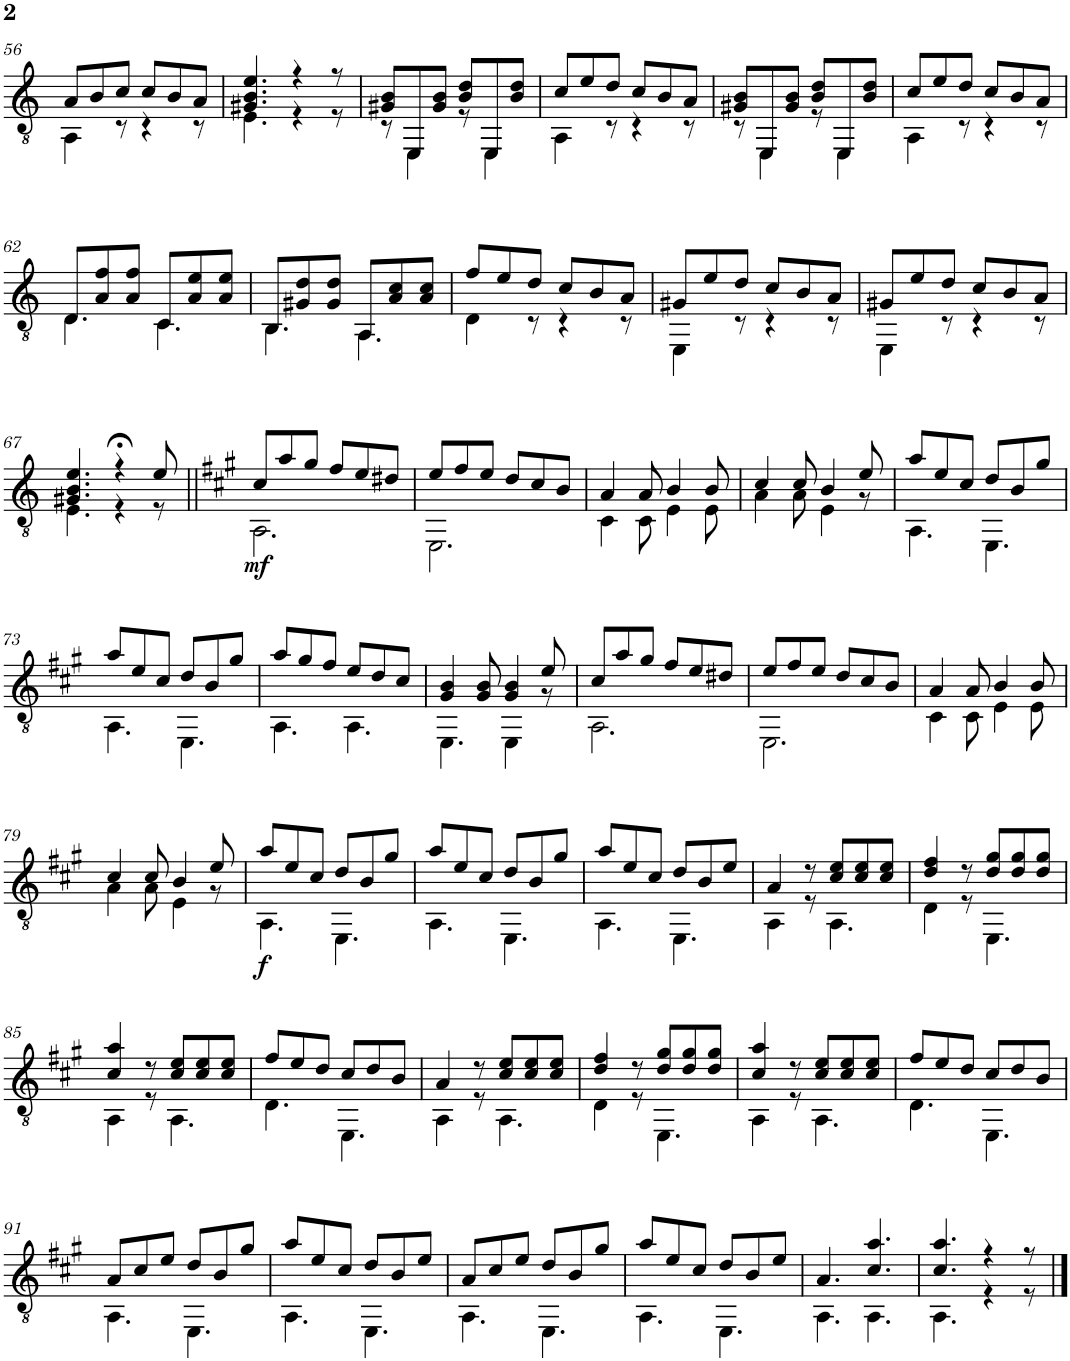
**kern	**dynam
*part1	*part1
*staff1	*staff1
*I"Classical Guitar	*
!!LO:PB:g=z
*clefGv2	*
*k[]	*
*a:	*
*M6/8	*
=56	=56
*^	*
8A/L	4AA\	.
8B/	.	.
8c/J	8r	.
8c/L	4r	.
8B/	.	.
8A/J	8r	.
=57	=57	=57
4.G#X/ 4.B/ 4.e/	4.E\	.
4r	4r	.
8r	8r	.
=58	=58	=58
8G#X/ 8B/L	8r	.
8EE/	4EE\	.
8G#/ 8B/J	.	.
8B/ 8d/L	8r	.
8EE/	4EE\	.
8B/ 8d/J	.	.
=59	=59	=59
8c/L	4AA\	.
8e/	.	.
8d/J	8r	.
8c/L	4r	.
8B/	.	.
8A/J	8r	.
=60	=60	=60
8G#X/ 8B/L	8r	.
8EE/	4EE\	.
8G#/ 8B/J	.	.
8B/ 8d/L	8r	.
8EE/	4EE\	.
8B/ 8d/J	.	.
=61	=61	=61
8c/L	4AA\	.
8e/	.	.
8d/J	8r	.
8c/L	4r	.
8B/	.	.
8A/J	8r	.
!!LO:LB:g=z	!!
=62	=62	=62
8D/L	4.D\	.
8A/ 8f/	.	.
8A/ 8f/J	.	.
8C/L	4.C\	.
8A/ 8e/	.	.
8A/ 8e/J	.	.
=63	=63	=63
8BB/L	4.BB\	.
8G#X/ 8d/	.	.
8G#/ 8d/J	.	.
8AA/L	4.AA\	.
8A/ 8c/	.	.
8A/ 8c/J	.	.
=64	=64	=64
8f/L	4D\	.
8e/	.	.
8d/J	8r	.
8c/L	4r	.
8B/	.	.
8A/J	8r	.
=65	=65	=65
8G#X/L	4EE\	.
8e/	.	.
8d/J	8r	.
8c/L	4r	.
8B/	.	.
8A/J	8r	.
=66	=66	=66
8G#X/L	4EE\	.
8e/	.	.
8d/J	8r	.
8c/L	4r	.
8B/	.	.
8A/J	8r	.
!!LO:LB:g=z	!!
=67	=67	=67
4.G#X/ 4.B/ 4.e/	4.E\	.
4r;<	4r	.
8e/	8r	.
=68||	=68||	=68||
*k[f#c#g#]	*	*
*A:	*	*
!	!	!LO:DY:b
8c#/L	2.AA\	mf
8a/	.	.
8g#/J	.	.
8f#/L	.	.
8e/	.	.
8d#X/J	.	.
=69	=69	=69
8e/L	2.EE\	.
8f#/	.	.
8e/J	.	.
8d/L	.	.
8c#/	.	.
8B/J	.	.
=70	=70	=70
4A/	4C#\	.
8A/	8C#\	.
4B/	4E\	.
8B/	8E\	.
=71	=71	=71
4c#/	4A\	.
8c#/	8A\	.
4B/	4E\	.
8e/	8r	.
=72	=72	=72
8a/L	4.AA\	.
8e/	.	.
8c#/J	.	.
8d/L	4.EE\	.
8B/	.	.
8g#/J	.	.
!!LO:LB:g=z	!!
=73	=73	=73
8a/L	4.AA\	.
8e/	.	.
8c#/J	.	.
8d/L	4.EE\	.
8B/	.	.
8g#/J	.	.
=74	=74	=74
8a/L	4.AA\	.
8g#/	.	.
8f#/J	.	.
8e/L	4.AA\	.
8d/	.	.
8c#/J	.	.
=75	=75	=75
4G#/ 4B/	4.EE\	.
8G#/ 8B/	.	.
4G#/ 4B/	4EE\	.
8e/	8r	.
=76	=76	=76
8c#/L	2.AA\	.
8a/	.	.
8g#/J	.	.
8f#/L	.	.
8e/	.	.
8d#X/J	.	.
=77	=77	=77
8e/L	2.EE\	.
8f#/	.	.
8e/J	.	.
8d/L	.	.
8c#/	.	.
8B/J	.	.
=78	=78	=78
4A/	4C#\	.
8A/	8C#\	.
4B/	4E\	.
8B/	8E\	.
!!LO:LB:g=z	!!
=79	=79	=79
4c#/	4A\	.
8c#/	8A\	.
4B/	4E\	.
8e/	8r	.
=80	=80	=80
!	!	!LO:DY:b
8a/L	4.AA\	f
8e/	.	.
8c#/J	.	.
8d/L	4.EE\	.
8B/	.	.
8g#/J	.	.
=81	=81	=81
8a/L	4.AA\	.
8e/	.	.
8c#/J	.	.
8d/L	4.EE\	.
8B/	.	.
8g#/J	.	.
=82	=82	=82
8a/L	4.AA\	.
8e/	.	.
8c#/J	.	.
8d/L	4.EE\	.
8B/	.	.
8e/J	.	.
=83	=83	=83
4A/	4AA\	.
8r	8r	.
8c#/ 8e/L	4.AA\	.
8c#/ 8e/	.	.
8c#/ 8e/J	.	.
=84	=84	=84
4d/ 4f#/	4D\	.
8r	8r	.
8d/ 8g#/L	4.EE\	.
8d/ 8g#/	.	.
8d/ 8g#/J	.	.
!!LO:LB:g=z	!!
=85	=85	=85
4c#/ 4a/	4AA\	.
8r	8r	.
8c#/ 8e/L	4.AA\	.
8c#/ 8e/	.	.
8c#/ 8e/J	.	.
=86	=86	=86
8f#/L	4.D\	.
8e/	.	.
8d/J	.	.
8c#/L	4.EE\	.
8d/	.	.
8B/J	.	.
=87	=87	=87
4A/	4AA\	.
8r	8r	.
8c#/ 8e/L	4.AA\	.
8c#/ 8e/	.	.
8c#/ 8e/J	.	.
=88	=88	=88
4d/ 4f#/	4D\	.
8r	8r	.
8d/ 8g#/L	4.EE\	.
8d/ 8g#/	.	.
8d/ 8g#/J	.	.
=89	=89	=89
4c#/ 4a/	4AA\	.
8r	8r	.
8c#/ 8e/L	4.AA\	.
8c#/ 8e/	.	.
8c#/ 8e/J	.	.
=90	=90	=90
8f#/L	4.D\	.
8e/	.	.
8d/J	.	.
8c#/L	4.EE\	.
8d/	.	.
8B/J	.	.
!!LO:LB:g=z	!!
=91	=91	=91
8A/L	4.AA\	.
8c#/	.	.
8e/J	.	.
8d/L	4.EE\	.
8B/	.	.
8g#/J	.	.
=92	=92	=92
8a/L	4.AA\	.
8e/	.	.
8c#/J	.	.
8d/L	4.EE\	.
8B/	.	.
8e/J	.	.
=93	=93	=93
8A/L	4.AA\	.
8c#/	.	.
8e/J	.	.
8d/L	4.EE\	.
8B/	.	.
8g#/J	.	.
=94	=94	=94
8a/L	4.AA\	.
8e/	.	.
8c#/J	.	.
8d/L	4.EE\	.
8B/	.	.
8e/J	.	.
=95	=95	=95
4.A/	4.AA\	.
4.c#/ 4.a/	4.AA\	.
=96	=96	=96
4.c#/ 4.a/	4.AA\	.
4r	4r	.
8r	8r	.
*v	*v	*
==	==
*-	*-
